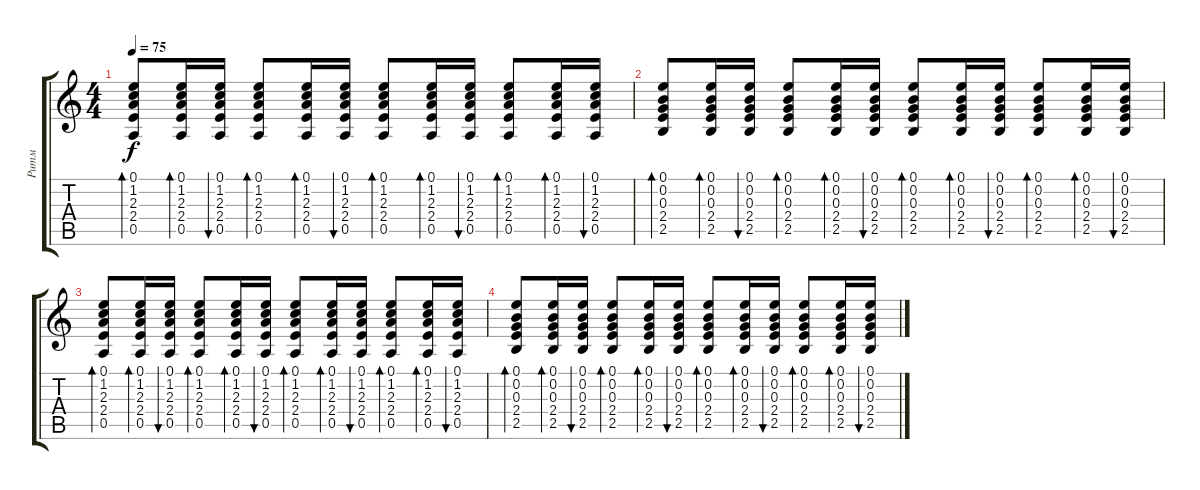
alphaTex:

\track ("Ритм" "Ритм") {instrument acousticguitarsteel}
\staff {score tabs}
\tuning (E4 B3 G3 D3 A2 E2) {hide}
\ts (4 4)
\tempo 75
\clef g2
\ks c
(0.1 1.2 2.3 2.4 0.5).8{bd 60 dy f} (0.1 1.2 2.3 2.4 0.5).16{bd 60} (0.1 1.2 2.3 2.4 0.5).16{bu 60} (0.1 1.2 2.3 2.4 0.5).8{bd 60} (0.1 1.2 2.3 2.4 0.5).16{bd 60} (0.1 1.2 2.3 2.4 0.5).16{bu 60} (0.1 1.2 2.3 2.4 0.5).8{bd 60} (0.1 1.2 2.3 2.4 0.5).16{bd 60} (0.1 1.2 2.3 2.4 0.5).16{bu 60} (0.1 1.2 2.3 2.4 0.5).8{bd 60} (0.1 1.2 2.3 2.4 0.5).16{bd 60} (0.1 1.2 2.3 2.4 0.5).16{bu 60} |
(0.1 0.2 0.3 2.4 2.5).8{bd 60} (0.1 0.2 0.3 2.4 2.5).16{bd 60} (0.1 0.2 0.3 2.4 2.5).16{bu 60} (0.1 0.2 0.3 2.4 2.5).8{bd 60} (0.1 0.2 0.3 2.4 2.5).16{bd 60} (0.1 0.2 0.3 2.4 2.5).16{bu 60} (0.1 0.2 0.3 2.4 2.5).8{bd 60} (0.1 0.2 0.3 2.4 2.5).16{bd 60} (0.1 0.2 0.3 2.4 2.5).16{bu 60} (0.1 0.2 0.3 2.4 2.5).8{bd 60} (0.1 0.2 0.3 2.4 2.5).16{bd 60} (0.1 0.2 0.3 2.4 2.5).16{bu 60} |
(0.1 1.2 2.3 2.4 0.5).8{bd 60} (0.1 1.2 2.3 2.4 0.5).16{bd 60} (0.1 1.2 2.3 2.4 0.5).16{bu 60} (0.1 1.2 2.3 2.4 0.5).8{bd 60} (0.1 1.2 2.3 2.4 0.5).16{bd 60} (0.1 1.2 2.3 2.4 0.5).16{bu 60} (0.1 1.2 2.3 2.4 0.5).8{bd 60} (0.1 1.2 2.3 2.4 0.5).16{bd 60} (0.1 1.2 2.3 2.4 0.5).16{bu 60} (0.1 1.2 2.3 2.4 0.5).8{bd 60} (0.1 1.2 2.3 2.4 0.5).16{bd 60} (0.1 1.2 2.3 2.4 0.5).16{bu 60} |
(0.1 0.2 0.3 2.4 2.5).8{bd 60} (0.1 0.2 0.3 2.4 2.5).16{bd 60} (0.1 0.2 0.3 2.4 2.5).16{bu 60} (0.1 0.2 0.3 2.4 2.5).8{bd 60} (0.1 0.2 0.3 2.4 2.5).16{bd 60} (0.1 0.2 0.3 2.4 2.5).16{bu 60} (0.1 0.2 0.3 2.4 2.5).8{bd 60} (0.1 0.2 0.3 2.4 2.5).16{bd 60} (0.1 0.2 0.3 2.4 2.5).16{bu 60} (0.1 0.2 0.3 2.4 2.5).8{bd 60} (0.1 0.2 0.3 2.4 2.5).16{bd 60} (0.1 0.2 0.3 2.4 2.5).16{bu 60}
